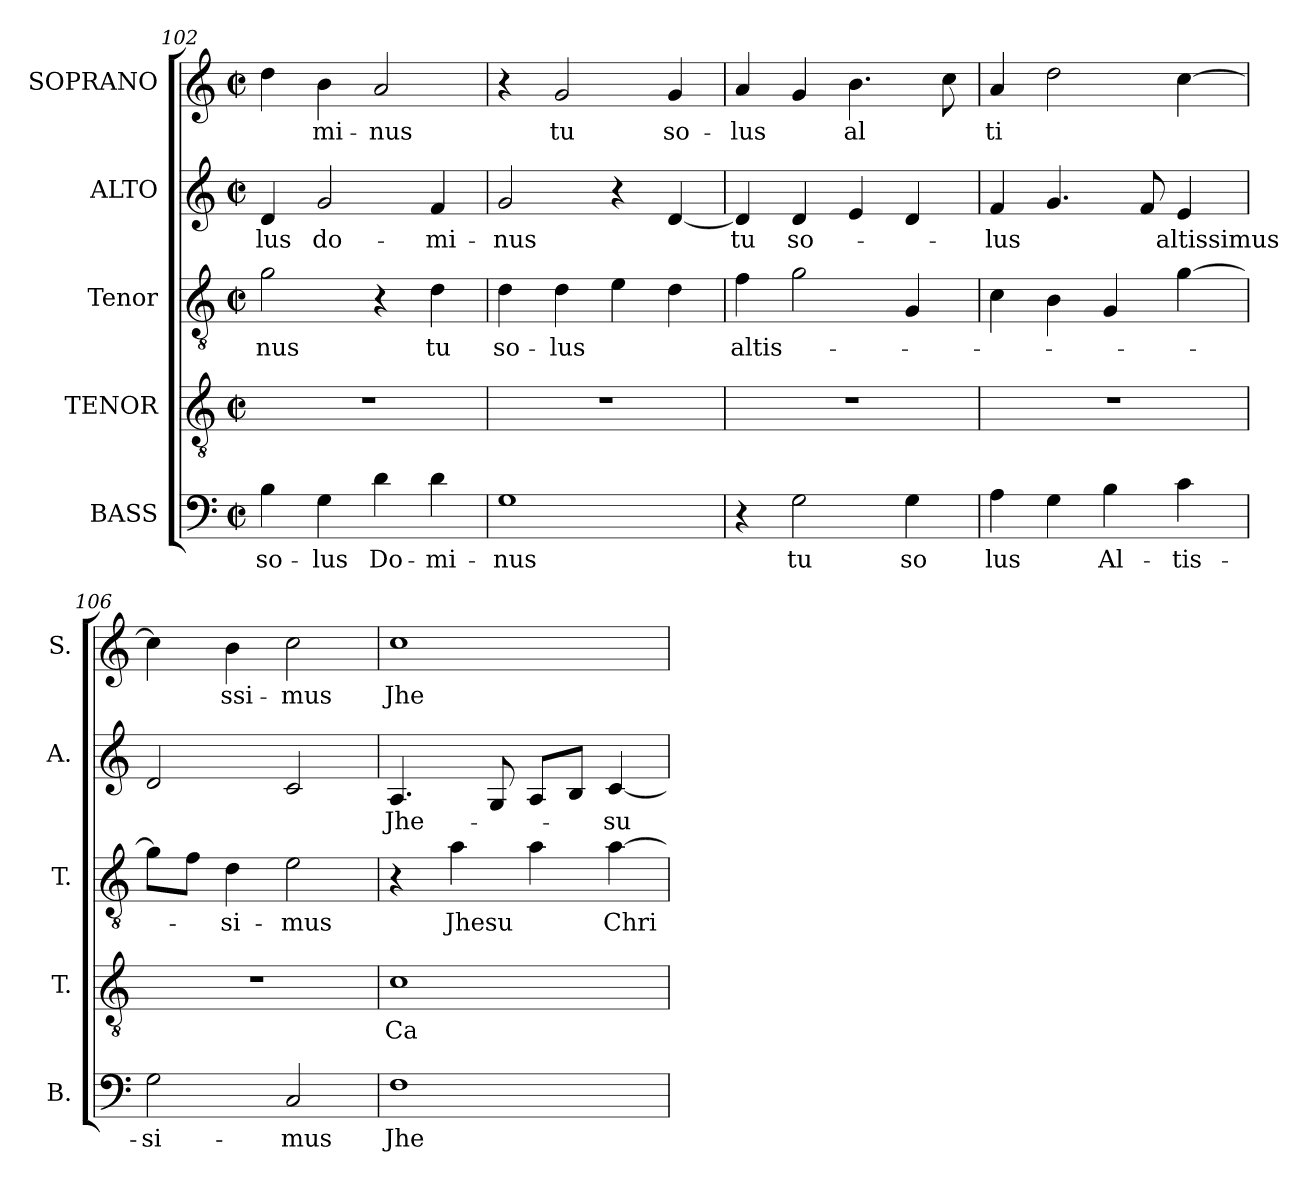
**kern	**text	**kern	**text	**kern	**text	**kern	**text	**kern	**text
*part5	*part5	*part4	*part4	*part3	*part3	*part2	*part2	*part1	*part1
*staff5	*staff5	*staff4	*staff4	*staff3	*staff3	*staff2	*staff2	*staff1	*staff1
*I"BASS	*	*I"TENOR	*	*I"Tenor	*	*I"ALTO	*	*I"SOPRANO	*
*I'B.	*	*I'T.	*	*I'T.	*	*I'A.	*	*I'S.	*
!!LO:PB:g=z
*clefF4	*	*clefGv2	*	*clefGv2	*	*clefG2	*	*clefG2	*
*	*	*ITrd7c12	*	*ITrd7c12	*	*	*	*	*
*k[]	*	*k[]	*	*k[]	*	*k[]	*	*k[]	*
*C:	*	*C:	*	*C:	*	*C:	*	*C:	*
*M2/2	*	*M2/2	*	*M2/2	*	*M2/2	*	*M2/2	*
*met(c|)	*	*met(c|)	*	*met(c|)	*	*met(c|)	*	*met(c|)	*
=102	=102	=102	=102	=102	=102	=102	=102	=102	=102
!	!LO:LY:b:color=#000000	!	!	!	!	!	!	!	!
!	!	!	!	!	!LO:LY:b:color=#000000	!	!	!	!
!	!	!	!	!	!	!	!LO:LY:b:color=#000000	!	!
4Bi\	so-	1r	.	2Gi\	-nus	4di/	-lus	4ddi\	.
!	!LO:LY:b:color=#000000	!	!	!	!	!	!	!	!
!	!	!	!	!	!	!	!LO:LY:b:color=#000000	!	!
!	!	!	!	!	!	!	!	!	!LO:LY:b:color=#000000
4Gi\	-lus	.	.	.	.	2gi/	do-	4bi\	-mi-
!	!LO:LY:b:color=#000000	!	!	!	!	!	!	!	!
!	!	!	!	!	!	!	!	!	!LO:LY:b:color=#000000
4di\	Do-	.	.	4r	.	.	.	2ai/	-nus
!	!LO:LY:b:color=#000000	!	!	!	!	!	!	!	!
!	!	!	!	!	!LO:LY:b:color=#000000	!	!	!	!
!	!	!	!	!	!	!	!LO:LY:b:color=#000000	!	!
4di\	-mi-	.	.	4Di\	tu	4fi/	-mi-	.	.
=103	=103	=103	=103	=103	=103	=103	=103	=103	=103
!	!LO:LY:b:color=#000000	!	!	!	!	!	!	!	!
!	!	!	!	!	!LO:LY:b:color=#000000	!	!	!	!
!	!	!	!	!	!	!	!LO:LY:b:color=#000000	!	!
1Gi	-nus	1r	.	4Di\	so-	2gi/	-nus	4r	.
!	!	!	!	!	!LO:LY:b:color=#000000	!	!	!	!
!	!	!	!	!	!	!	!	!	!LO:LY:b:color=#000000
.	.	.	.	4Di\	-lus	.	.	2gi/	tu
.	.	.	.	4Ei\	.	4r	.	.	.
!	!	!	!	!	!	!	!	!	!LO:LY:b:color=#000000
.	.	.	.	4Di\	.	[4di/	.	4gi/	so-
=104	=104	=104	=104	=104	=104	=104	=104	=104	=104
!	!	!	!	!	!LO:LY:b:color=#000000	!	!	!	!
!	!	!	!	!	!	!	!LO:LY:b:color=#000000	!	!
!	!	!	!	!	!	!	!	!	!LO:LY:b:color=#000000
4r	.	1r	.	4Fi\	altis-	4di/]	tu	4ai/	-lus
!	!LO:LY:b:color=#000000	!	!	!	!	!	!	!	!
!	!	!	!	!	!	!	!LO:LY:b:color=#000000	!	!
2Gi\	tu	.	.	2Gi\	.	4di/	so-	4gi/	.
!	!	!	!	!	!	!	!	!	!LO:LY:b:color=#000000
.	.	.	.	.	.	4ei/	.	4.bi\	al
!	!LO:LY:b:color=#000000	!	!	!	!	!	!	!	!
4Gi\	so	.	.	4GGi/	.	4di/	.	.	.
.	.	.	.	.	.	.	.	8cci\	.
=105	=105	=105	=105	=105	=105	=105	=105	=105	=105
!	!LO:LY:b:color=#000000	!	!	!	!	!	!	!	!
!	!	!	!	!	!	!	!LO:LY:b:color=#000000	!	!
!	!	!	!	!	!	!	!	!	!LO:LY:b:color=#000000
4Ai\	lus	1r	.	4Ci\	.	4fi/	-lus	4ai/	ti
4Gi\	.	.	.	4BBi\	.	4.gi/	.	2ddi\	.
!	!LO:LY:b:color=#000000	!	!	!	!	!	!	!	!
4Bi\	Al-	.	.	4GGi/	.	.	.	.	.
.	.	.	.	.	.	8fi/	.	.	.
!	!LO:LY:b:color=#000000	!	!	!	!	!	!	!	!
!	!	!	!	!	!	!	!LO:LY:b:color=#000000	!	!
4ci\	-tis-	.	.	[4Gi\	.	4ei/	altissimus	[4cci\	.
=106	=106	=106	=106	=106	=106	=106	=106	=106	=106
!	!LO:LY:b:color=#000000	!	!	!	!	!	!	!	!
2Gi\	-si-	1r	.	8Gi\L]	.	2di/	.	4cci\]	.
.	.	.	.	8Fi\J	.	.	.	.	.
!	!	!	!	!	!LO:LY:b:color=#000000	!	!	!	!
!	!	!	!	!	!	!	!	!	!LO:LY:b:color=#000000
.	.	.	.	4Di\	-si-	.	.	4bi\	ssi-
!	!LO:LY:b:color=#000000	!	!	!	!	!	!	!	!
!	!	!	!	!	!LO:LY:b:color=#000000	!	!	!	!
!	!	!	!	!	!	!	!	!	!LO:LY:b:color=#000000
2Ci/	-mus	.	.	2Ei\	-mus	2ci/	.	2cci\	-mus
!!LO:LB:g=z
=107	=107	=107	=107	=107	=107	=107	=107	=107	=107
!	!LO:LY:b:color=#000000	!	!	!	!	!	!	!	!
!	!	!	!LO:LY:b:color=#000000	!	!	!	!	!	!
!	!	!	!	!	!	!	!LO:LY:b:color=#000000	!	!
!	!	!	!	!	!	!	!	!	!LO:LY:b:color=#000000
1Fi	Jhe-	1Ci	Ca-	4r	.	4.Ai/	Jhe-	1cci	Jhe-
!	!	!	!	!	!LO:LY:b:color=#000000	!	!	!	!
.	.	.	.	4Ai\	Jhesu	.	.	.	.
.	.	.	.	.	.	8Gi/	.	.	.
.	.	.	.	4Ai\	.	8Ai/L	.	.	.
.	.	.	.	.	.	8Bi/J	.	.	.
!	!	!	!	!	!LO:LY:b:color=#000000	!	!	!	!
!	!	!	!	!	!	!	!LO:LY:b:color=#000000	!	!
.	.	.	.	[4Ai\	Chri	[4ci/	-su	.	.
=	=	=	=	=	=	=	=	=	=
*-	*-	*-	*-	*-	*-	*-	*-	*-	*-
